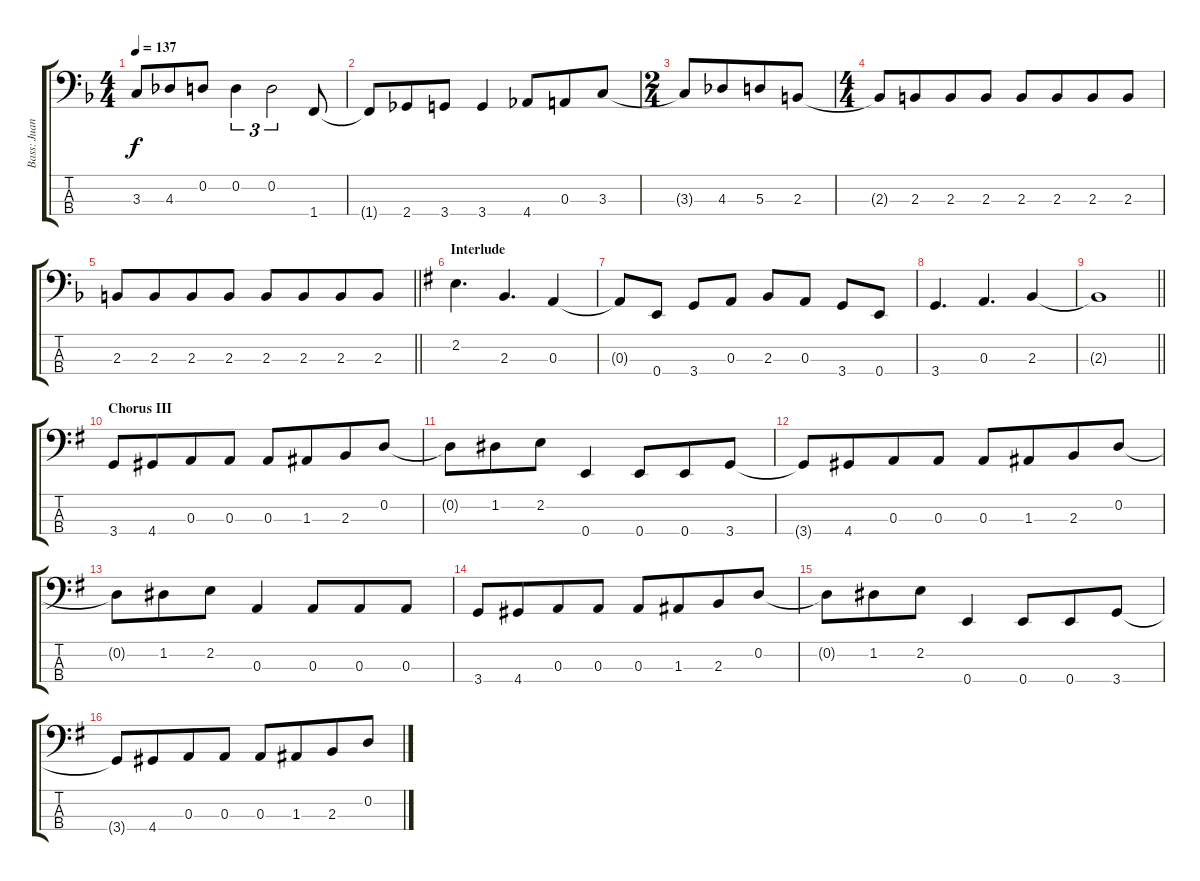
\track ("Bass: Juan" "Bass: Juan") {instrument electricbasspick}
\staff {score tabs}
\tuning (G2 D2 A1 E1) {hide}
\ts (4 4)
\tempo 137
\clef f4
\ks f
3.3{t}.8{dy f} 4.3.8{beam merge} 0.2.8 0.2.4{tu (3 2)} 0.2.2{tu (3 2)} 1.4.8 |
1.4{t}.8 2.4.8{beam merge} 3.4.8 3.4.4 4.4.8{beam merge} 0.3.8 3.3.8 |
\ts (2 4)
3.3{t}.8 4.3.8{beam merge} 5.3.8 2.3.8 |
\ts (4 4)
2.3{t}.8 2.3.8{beam merge} 2.3.8 2.3.8 2.3.8 2.3.8{beam merge} 2.3.8 2.3.8 |
\barLineRight lightlight
2.3.8 2.3.8{beam merge} 2.3.8 2.3.8 2.3.8 2.3.8{beam merge} 2.3.8 2.3.8 |
\section ("" "Interlude")
\ks g
2.2.4{d} 2.3.4{d} 0.3.4 |
0.3{t}.8 0.4.8 3.4.8 0.3.8 2.3.8 0.3.8 3.4.8 0.4.8 |
3.4.4{d} 0.3.4{d} 2.3.4 |
\barLineRight lightlight
2.3{t}.1 |
\section ("" "Chorus III")
3.4.8 4.4.8{beam merge} 0.3.8 0.3.8 0.3.8 1.3.8{beam merge} 2.3.8 0.2.8 |
0.2{t}.8 1.2.8{beam merge} 2.2.8 0.4.4 0.4.8{beam merge} 0.4.8 3.4.8 |
3.4{t}.8 4.4.8{beam merge} 0.3.8 0.3.8 0.3.8 1.3.8{beam merge} 2.3.8 0.2.8 |
0.2{t}.8 1.2.8{beam merge} 2.2.8 0.3.4 0.3.8{beam merge} 0.3.8 0.3.8 |
3.4.8 4.4.8{beam merge} 0.3.8 0.3.8 0.3.8 1.3.8{beam merge} 2.3.8 0.2.8 |
0.2{t}.8 1.2.8{beam merge} 2.2.8 0.4.4 0.4.8{beam merge} 0.4.8 3.4.8 |
3.4{t}.8 4.4.8{beam merge} 0.3.8 0.3.8 0.3.8 1.3.8{beam merge} 2.3.8 0.2.8
